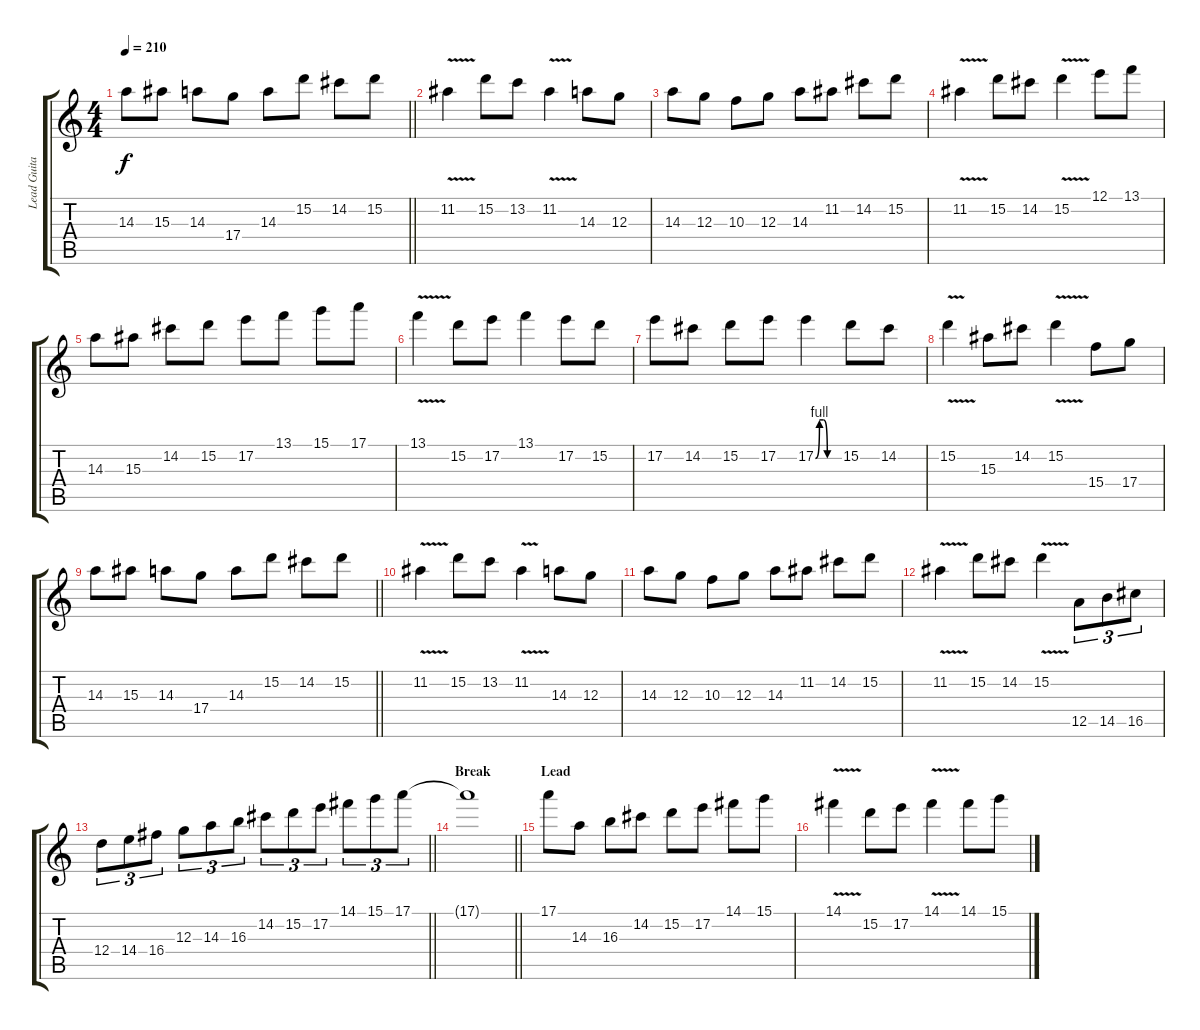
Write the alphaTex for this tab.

\track ("Lead Guitar" "Lead Guita") {instrument distortionguitar}
\staff {score tabs}
\tuning (E4 B3 G3 D3 A2 E2) {hide}
\ts (4 4)
\tempo 210
\clef g2
\barLineRight lightlight
\ks c
14.3.8{dy f} 15.3.8 14.3.8 17.4.8 14.3.8 15.2.8 14.2.8 15.2.8 |
11.2{v}.4 15.2.8 13.2.8 11.2{v}.4 14.3.8 12.3.8 |
14.3.8 12.3.8 10.3.8 12.3.8 14.3.8 11.2.8 14.2.8 15.2.8 |
11.2{v}.4 15.2.8 14.2.8 15.2{v}.4 12.1.8 13.1.8 |
14.3.8 15.3.8 14.2.8 15.2.8 17.2.8 13.1.8 15.1.8 17.1.8 |
13.1{v}.4 15.2.8 17.2.8 13.1.4 17.2.8 15.2.8 |
17.2.8 14.2.8 15.2.8 17.2.8 17.2{be (custom 0 0 10 4 20 4 30 0 60 0)}.4 15.2.8 14.2.8 |
15.2{v}.4 15.3.8 14.2.8 15.2{v}.4 15.4.8 17.4.8 |
\barLineRight lightlight
14.3.8 15.3.8 14.3.8 17.4.8 14.3.8 15.2.8 14.2.8 15.2.8 |
11.2{v}.4 15.2.8 13.2.8 11.2{v}.4 14.3.8 12.3.8 |
14.3.8 12.3.8 10.3.8 12.3.8 14.3.8 11.2.8 14.2.8 15.2.8 |
11.2{v}.4 15.2.8 14.2.8 15.2{v}.4 12.5.8{tu (3 2)} 14.5.8{tu (3 2)} 16.5.8{tu (3 2)} |
\barLineRight lightlight
12.4.8{tu (3 2)} 14.4.8{tu (3 2)} 16.4.8{tu (3 2)} 12.3.8{tu (3 2)} 14.3.8{tu (3 2)} 16.3.8{tu (3 2)} 14.2.8{tu (3 2)} 15.2.8{tu (3 2)} 17.2.8{tu (3 2)} 14.1.8{tu (3 2)} 15.1.8{tu (3 2)} 17.1.8{tu (3 2)} |
\section ("" "Break")
\barLineRight lightlight
17.1{t}.1 |
\section ("" "Lead")
17.1.8 14.3.8 16.3.8 14.2.8 15.2.8 17.2.8 14.1.8 15.1.8 |
14.1{v}.4 15.2.8 17.2.8 14.1{v}.4 14.1.8 15.1.8
